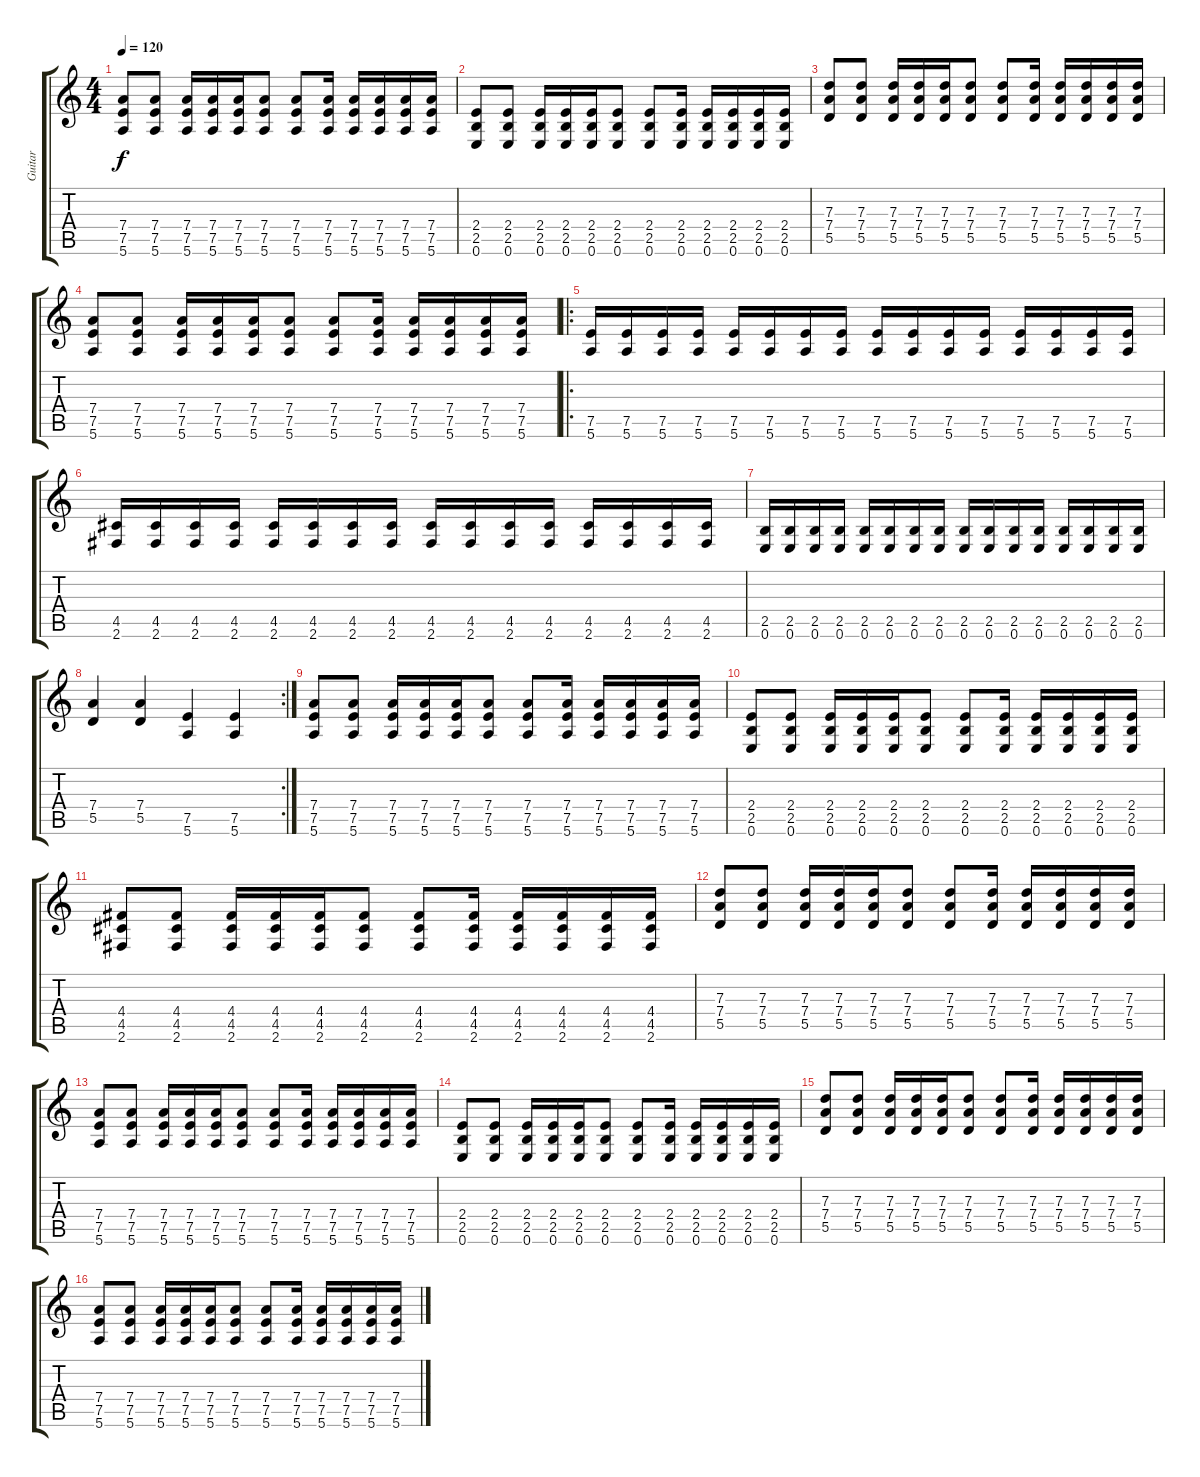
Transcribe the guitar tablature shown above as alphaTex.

\track ("Guitar" "Guitar") {instrument distortionguitar}
\staff {score tabs}
\tuning (E4 B3 G3 D3 A2 E2) {hide}
\ts (4 4)
\tempo 120
\clef g2
\ks c
(7.4 7.5 5.6).8{dy f} (7.4 7.5 5.6).8 (7.4 7.5 5.6).16 (7.4 7.5 5.6).16 (7.4 7.5 5.6).16 (7.4 7.5 5.6).8 (7.4 7.5 5.6).8 (7.4 7.5 5.6).16 (7.4 7.5 5.6).16 (7.4 7.5 5.6).16 (7.4 7.5 5.6).16 (7.4 7.5 5.6).16 |
(2.4 2.5 0.6).8 (2.4 2.5 0.6).8 (2.4 2.5 0.6).16 (2.4 2.5 0.6).16 (2.4 2.5 0.6).16 (2.4 2.5 0.6).8 (2.4 2.5 0.6).8 (2.4 2.5 0.6).16 (2.4 2.5 0.6).16 (2.4 2.5 0.6).16 (2.4 2.5 0.6).16 (2.4 2.5 0.6).16 |
(7.3 7.4 5.5).8 (7.3 7.4 5.5).8 (7.3 7.4 5.5).16 (7.3 7.4 5.5).16 (7.3 7.4 5.5).16 (7.3 7.4 5.5).8 (7.3 7.4 5.5).8 (7.3 7.4 5.5).16 (7.3 7.4 5.5).16 (7.3 7.4 5.5).16 (7.3 7.4 5.5).16 (7.3 7.4 5.5).16 |
(7.4 7.5 5.6).8 (7.4 7.5 5.6).8 (7.4 7.5 5.6).16 (7.4 7.5 5.6).16 (7.4 7.5 5.6).16 (7.4 7.5 5.6).8 (7.4 7.5 5.6).8 (7.4 7.5 5.6).16 (7.4 7.5 5.6).16 (7.4 7.5 5.6).16 (7.4 7.5 5.6).16 (7.4 7.5 5.6).16 |
\ro
(7.5 5.6).16 (7.5 5.6).16 (7.5 5.6).16 (7.5 5.6).16 (7.5 5.6).16 (7.5 5.6).16 (7.5 5.6).16 (7.5 5.6).16 (7.5 5.6).16 (7.5 5.6).16 (7.5 5.6).16 (7.5 5.6).16 (7.5 5.6).16 (7.5 5.6).16 (7.5 5.6).16 (7.5 5.6).16 |
(4.5 2.6).16 (4.5 2.6).16 (4.5 2.6).16 (4.5 2.6).16 (4.5 2.6).16 (4.5 2.6).16 (4.5 2.6).16 (4.5 2.6).16 (4.5 2.6).16 (4.5 2.6).16 (4.5 2.6).16 (4.5 2.6).16 (4.5 2.6).16 (4.5 2.6).16 (4.5 2.6).16 (4.5 2.6).16 |
(2.5 0.6).16 (2.5 0.6).16 (2.5 0.6).16 (2.5 0.6).16 (2.5 0.6).16 (2.5 0.6).16 (2.5 0.6).16 (2.5 0.6).16 (2.5 0.6).16 (2.5 0.6).16 (2.5 0.6).16 (2.5 0.6).16 (2.5 0.6).16 (2.5 0.6).16 (2.5 0.6).16 (2.5 0.6).16 |
\rc 2
(7.4 5.5).4 (7.4 5.5).4 (7.5 5.6).4 (7.5 5.6).4 |
(7.4 7.5 5.6).8 (7.4 7.5 5.6).8 (7.4 7.5 5.6).16 (7.4 7.5 5.6).16 (7.4 7.5 5.6).16 (7.4 7.5 5.6).8 (7.4 7.5 5.6).8 (7.4 7.5 5.6).16 (7.4 7.5 5.6).16 (7.4 7.5 5.6).16 (7.4 7.5 5.6).16 (7.4 7.5 5.6).16 |
(2.4 2.5 0.6).8 (2.4 2.5 0.6).8 (2.4 2.5 0.6).16 (2.4 2.5 0.6).16 (2.4 2.5 0.6).16 (2.4 2.5 0.6).8 (2.4 2.5 0.6).8 (2.4 2.5 0.6).16 (2.4 2.5 0.6).16 (2.4 2.5 0.6).16 (2.4 2.5 0.6).16 (2.4 2.5 0.6).16 |
(4.4 4.5 2.6).8 (4.4 4.5 2.6).8 (4.4 4.5 2.6).16 (4.4 4.5 2.6).16 (4.4 4.5 2.6).16 (4.4 4.5 2.6).8 (4.4 4.5 2.6).8 (4.4 4.5 2.6).16 (4.4 4.5 2.6).16 (4.4 4.5 2.6).16 (4.4 4.5 2.6).16 (4.4 4.5 2.6).16 |
(7.3 7.4 5.5).8 (7.3 7.4 5.5).8 (7.3 7.4 5.5).16 (7.3 7.4 5.5).16 (7.3 7.4 5.5).16 (7.3 7.4 5.5).8 (7.3 7.4 5.5).8 (7.3 7.4 5.5).16 (7.3 7.4 5.5).16 (7.3 7.4 5.5).16 (7.3 7.4 5.5).16 (7.3 7.4 5.5).16 |
(7.4 7.5 5.6).8 (7.4 7.5 5.6).8 (7.4 7.5 5.6).16 (7.4 7.5 5.6).16 (7.4 7.5 5.6).16 (7.4 7.5 5.6).8 (7.4 7.5 5.6).8 (7.4 7.5 5.6).16 (7.4 7.5 5.6).16 (7.4 7.5 5.6).16 (7.4 7.5 5.6).16 (7.4 7.5 5.6).16 |
(2.4 2.5 0.6).8 (2.4 2.5 0.6).8 (2.4 2.5 0.6).16 (2.4 2.5 0.6).16 (2.4 2.5 0.6).16 (2.4 2.5 0.6).8 (2.4 2.5 0.6).8 (2.4 2.5 0.6).16 (2.4 2.5 0.6).16 (2.4 2.5 0.6).16 (2.4 2.5 0.6).16 (2.4 2.5 0.6).16 |
(7.3 7.4 5.5).8 (7.3 7.4 5.5).8 (7.3 7.4 5.5).16 (7.3 7.4 5.5).16 (7.3 7.4 5.5).16 (7.3 7.4 5.5).8 (7.3 7.4 5.5).8 (7.3 7.4 5.5).16 (7.3 7.4 5.5).16 (7.3 7.4 5.5).16 (7.3 7.4 5.5).16 (7.3 7.4 5.5).16 |
(7.4 7.5 5.6).8 (7.4 7.5 5.6).8 (7.4 7.5 5.6).16 (7.4 7.5 5.6).16 (7.4 7.5 5.6).16 (7.4 7.5 5.6).8 (7.4 7.5 5.6).8 (7.4 7.5 5.6).16 (7.4 7.5 5.6).16 (7.4 7.5 5.6).16 (7.4 7.5 5.6).16 (7.4 7.5 5.6).16
